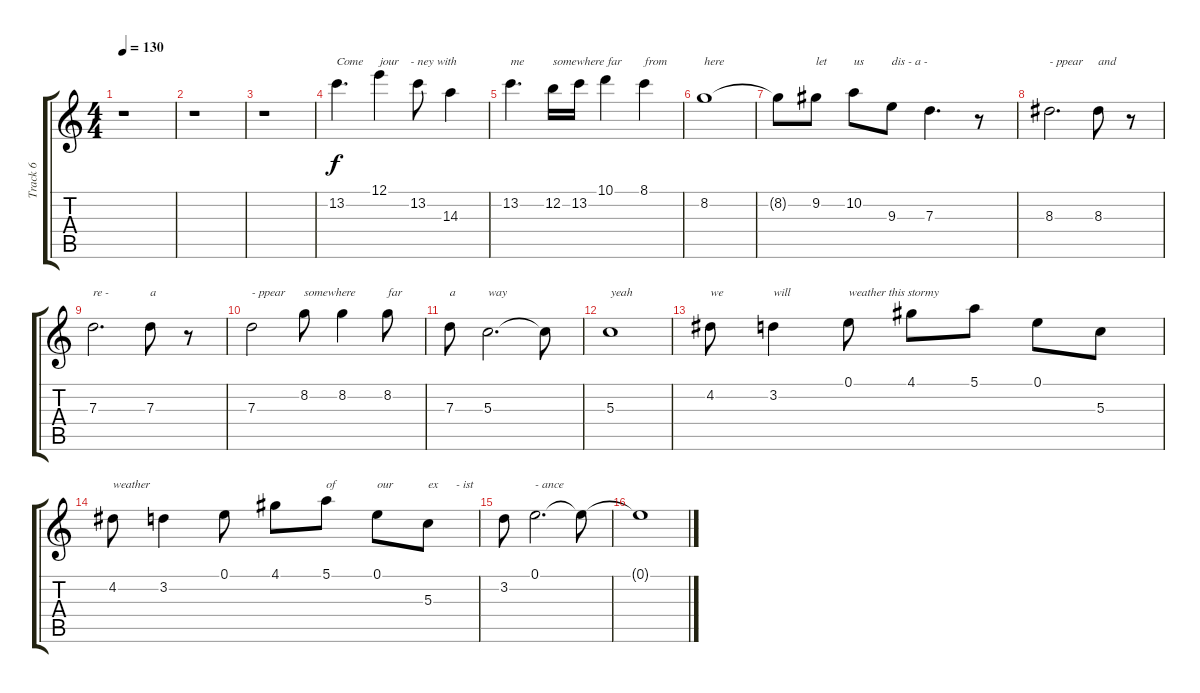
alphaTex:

\track ("Track 6" "Track 6") {instrument overdrivenguitar}
\staff {score tabs}
\tuning (E4 B3 G3 D3 A2 E2) {hide}
\ts (4 4)
\tempo 130
\clef g2
\ks c
r.1{dy f} |
r.1 |
r.1 |
13.2.4{d txt "Come"} 12.1.4{txt "jour    - ney with"} 13.2.8 14.3.4 |
13.2.4{d txt "me"} 12.2.16{txt "somewhere far"} 13.2.16 10.1.4 8.1.4{txt "from"} |
8.2.1{txt "here"} |
8.2{t}.8 9.2.8{txt "let"} 10.2.8{txt "us"} 9.3.8{txt "dis - a -"} 7.3.4{d} r.8 |
8.3.2{d txt "- ppear"} 8.3.8{txt "and"} r.8 |
7.3.2{d txt "re -"} 7.3.8{txt "a"} r.8 |
7.3.2{txt "- ppear"} 8.2.8{txt "somewhere"} 8.2.4 8.2.8{txt "far"} |
7.3.8{txt "a"} 5.3.2{d txt "way"} 5.3{t}.8 |
5.3.1{txt "yeah"} |
4.2.8{txt "we"} 3.2.4{txt "will"} 0.1.8{txt "weather this stormy"} 4.1.8 5.1.8 0.1.8 5.3.8 |
4.2.8{txt "weather"} 3.2.4{txt "   "} 0.1.8 4.1.8 5.1.8{txt "of"} 0.1.8{txt "our"} 5.3.8{txt "ex      - ist"} |
3.2.8 0.1.2{d txt "- ance"} 0.1{t}.8 |
0.1{t}.1
